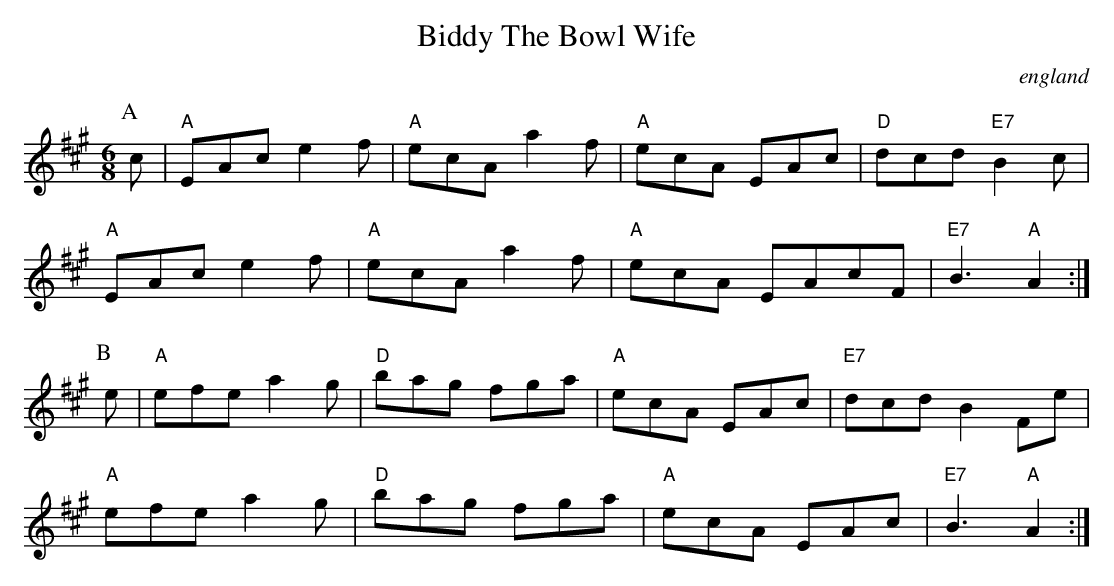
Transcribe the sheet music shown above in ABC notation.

X:1
T:Biddy The Bowl Wife
O:england
M:6/8
K:A
P:A
c|"A"EAc e2f|"A"ecA a2f|"A"ecA EAc|"D"dcd "E7"B2c|
"A"EAc e2f|"A"ecA a2f|"A"ecA EAcF|"E7"B3 "A"A2:|
P:B
e|"A"efe a2g|"D"bag fga|"A"ecA EAc|"E7"dcd B2Fe|
"A"efe a2g|"D"bag fga|"A"ecA EAc|"E7"B3 "A"A2:|
